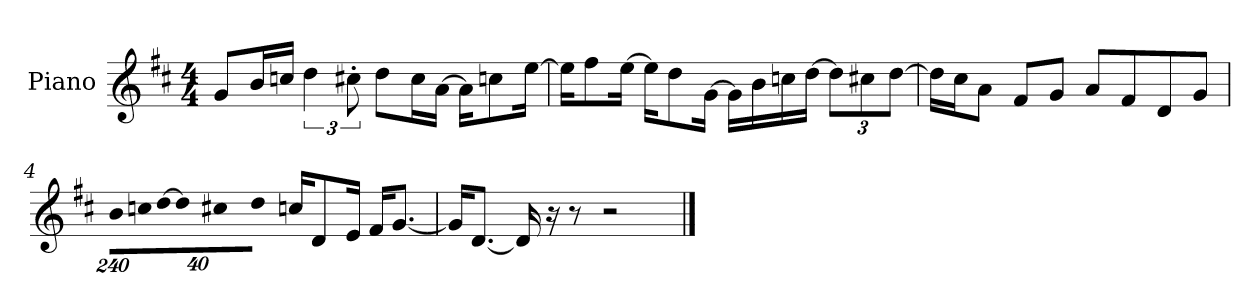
**kern
*part1
*staff1
*I"Piano
*I'P-no
*clefG2
*k[f#c#]
*M4/4
*MM90
=1
8g/L
16b/L
16ccn/JJ
6dd\
12cc#X'\
8dd\L
16cc#\L
[16a\JJ
16a\KL]
8ccn\
[16ee\Jk
=2
16ee\KL]
8ff#\
[16ee\Jk
16ee\KL]
8dd\
[16g\Jk
16g\LL]
16b\
16ccn\
[16dd\JJ
*Xbrackettup
12dd\L]
12cc#X\
[12dd\J
=3
16dd\LL]
16cc#\J
8a\J
8f#/L
8g/J
8a/L
8f#/
8d/
8g/J
!!LO:LB:g=z
=4
!LO:N:vis=16
1920%137b\LL
!LO:N:vis=32
640%23ccn\L
!LO:N:vis=32
[640%23dd\JJ
!LO:N:vis=8
960%137dd\]
!LO:N:vis=16
1920%137cc#X\K
!LO:N:vis=8
960%137dd\J
16ccn/KL
8d/
16e/Jk
16f#/KL
[8.g/J
=5
16g/KL]
[8.d/J
16d/]
16r
8r
2r
==
*-
